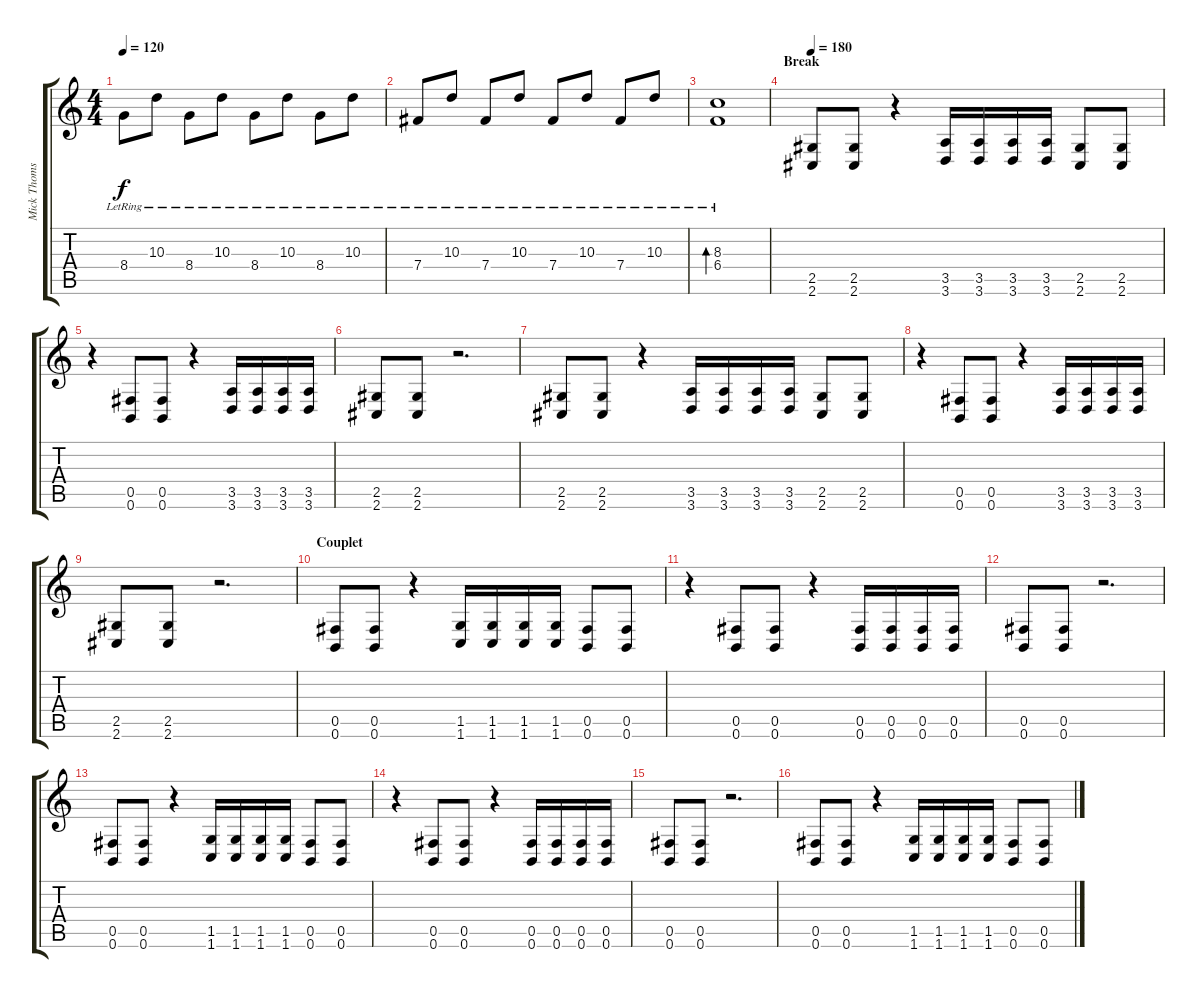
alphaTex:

\track ("Mick Thomson" "Mick Thoms") {instrument distortionguitar}
\staff {score tabs}
\tuning (Db4 Ab3 E3 B2 Gb2 B1) {hide}
\ts (4 4)
\tempo 120
\clef g2
\ks c
8.4{lr}.8{dy f} 10.3{lr}.8 8.4{lr}.8 10.3{lr}.8 8.4{lr}.8 10.3{lr}.8 8.4{lr}.8 10.3{lr}.8 |
7.4{lr}.8 10.3{lr}.8 7.4{lr}.8 10.3{lr}.8 7.4{lr}.8 10.3{lr}.8 7.4{lr}.8 10.3{lr}.8 |
(8.3{lr} 6.4{lr}).1{bd 240} |
\section ("" "Break")
\tempo 180
(2.5 2.6).8{volume 13 instrument distortionguitar} (2.5 2.6).8 r.4 (3.5 3.6).16 (3.5 3.6).16 (3.5 3.6).16 (3.5 3.6).16 (2.5 2.6).8 (2.5 2.6).8 |
r.4 (0.5 0.6).8 (0.5 0.6).8 r.4 (3.5 3.6).16 (3.5 3.6).16 (3.5 3.6).16 (3.5 3.6).16 |
(2.5 2.6).8 (2.5 2.6).8 r.2{d} |
(2.5 2.6).8 (2.5 2.6).8 r.4 (3.5 3.6).16 (3.5 3.6).16 (3.5 3.6).16 (3.5 3.6).16 (2.5 2.6).8 (2.5 2.6).8 |
r.4 (0.5 0.6).8 (0.5 0.6).8 r.4 (3.5 3.6).16 (3.5 3.6).16 (3.5 3.6).16 (3.5 3.6).16 |
(2.5 2.6).8 (2.5 2.6).8 r.2{d} |
\section ("" "Couplet")
(0.5 0.6).8 (0.5 0.6).8 r.4 (1.5 1.6).16 (1.5 1.6).16 (1.5 1.6).16 (1.5 1.6).16 (0.5 0.6).8 (0.5 0.6).8 |
r.4 (0.5 0.6).8 (0.5 0.6).8 r.4 (0.5 0.6).16 (0.5 0.6).16 (0.5 0.6).16 (0.5 0.6).16 |
(0.5 0.6).8 (0.5 0.6).8 r.2{d} |
(0.5 0.6).8 (0.5 0.6).8 r.4 (1.5 1.6).16 (1.5 1.6).16 (1.5 1.6).16 (1.5 1.6).16 (0.5 0.6).8 (0.5 0.6).8 |
r.4 (0.5 0.6).8 (0.5 0.6).8 r.4 (0.5 0.6).16 (0.5 0.6).16 (0.5 0.6).16 (0.5 0.6).16 |
(0.5 0.6).8 (0.5 0.6).8 r.2{d} |
(0.5 0.6).8 (0.5 0.6).8 r.4 (1.5 1.6).16 (1.5 1.6).16 (1.5 1.6).16 (1.5 1.6).16 (0.5 0.6).8 (0.5 0.6).8
